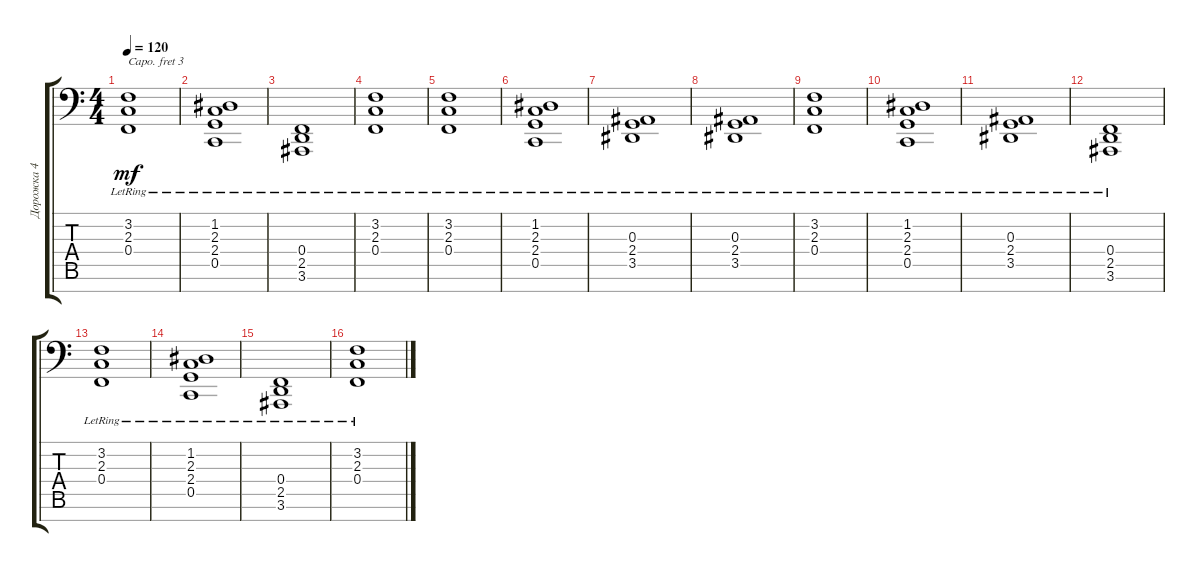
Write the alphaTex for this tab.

\track ("Дорожка 4" "Дорожка 4") {solo instrument brightacousticpiano}
\staff {score tabs}
\capo 3
\tuning (E3 B2 G2 D2 A1 E1 B0) {hide}
\ts (4 4)
\tempo 120
\clef f4
\ks c
(3.2{lr} 2.3{lr} 0.4{lr}).1{dy mf} |
(1.2{lr} 2.3{lr} 2.4{lr} 0.5{lr}).1 |
(0.4{lr} 2.5{lr} 3.6{lr}).1 |
(3.2{lr} 2.3{lr} 0.4{lr}).1 |
(3.2{lr} 2.3{lr} 0.4{lr}).1 |
(1.2{lr} 2.3{lr} 2.4{lr} 0.5{lr}).1 |
(0.3{lr} 2.4{lr} 3.5{lr}).1 |
(0.3{lr} 2.4{lr} 3.5{lr}).1 |
(3.2{lr} 2.3{lr} 0.4{lr}).1 |
(1.2{lr} 2.3{lr} 2.4{lr} 0.5{lr}).1 |
(0.3{lr} 2.4{lr} 3.5{lr}).1 |
(0.4{lr} 2.5{lr} 3.6{lr}).1 |
(3.2{lr} 2.3{lr} 0.4{lr}).1 |
(1.2{lr} 2.3{lr} 2.4{lr} 0.5{lr}).1 |
(0.4{lr} 2.5{lr} 3.6{lr}).1 |
(3.2{lr} 2.3{lr} 0.4{lr}).1
